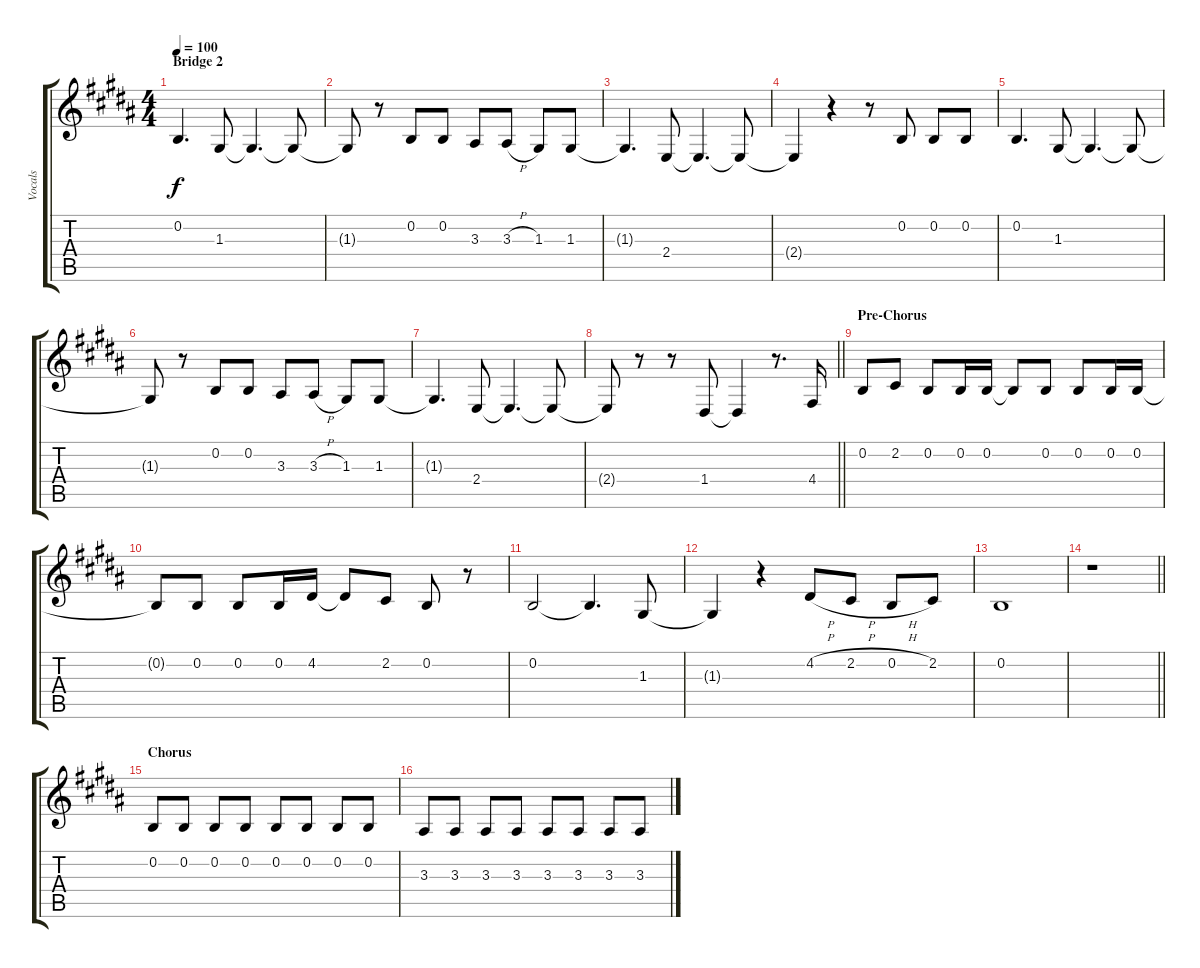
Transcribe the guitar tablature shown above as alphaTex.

\track ("Vocals" "Vocals") {instrument lead2sawtooth}
\staff {score tabs}
\tuning (E4 B3 G3 D3 A2 E2) {hide}
\ts (4 4)
\section ("" "Bridge 2")
\tempo 100
\clef g2
\ks b
0.2.4{d dy f} 1.3.8 1.3{t}.4{d} 1.3{t}.8 |
1.3{t}.8 r.8 0.2.8 0.2.8 3.3.8 3.3{h}.8 1.3.8 1.3.8 |
1.3{t}.4{d} 2.4.8 2.4{t}.4{d} 2.4{t}.8 |
2.4{t}.4 r.4 r.8 0.2.8 0.2.8 0.2.8 |
0.2.4{d} 1.3.8 1.3{t}.4{d} 1.3{t}.8 |
1.3{t}.8 r.8 0.2.8 0.2.8 3.3.8 3.3{h}.8 1.3.8 1.3.8 |
1.3{t}.4{d} 2.4.8 2.4{t}.4{d} 2.4{t}.8 |
\barLineRight lightlight
2.4{t}.8 r.8 r.8 1.4.8 1.4{t}.4 r.8{d} 4.4.16 |
\section ("" "Pre-Chorus")
0.2.8 2.2.8 0.2.8 0.2.16 0.2.16 0.2{t}.8 0.2.8 0.2.8 0.2.16 0.2.16 |
0.2{t}.8 0.2.8 0.2.8 0.2.16 4.2.16 4.2{t}.8 2.2.8 0.2.8 r.8 |
0.2.2 0.2{t}.4{d} 1.3.8 |
1.3{t}.4 r.4 4.2{h}.8 2.2{h}.8 0.2{h}.8 2.2.8 |
0.2.1 |
\barLineRight lightlight
r.1 |
\section ("" "Chorus")
0.2.8 0.2.8 0.2.8 0.2.8 0.2.8 0.2.8 0.2.8 0.2.8 |
3.3.8 3.3.8 3.3.8 3.3.8 3.3.8 3.3.8 3.3.8 3.3.8
